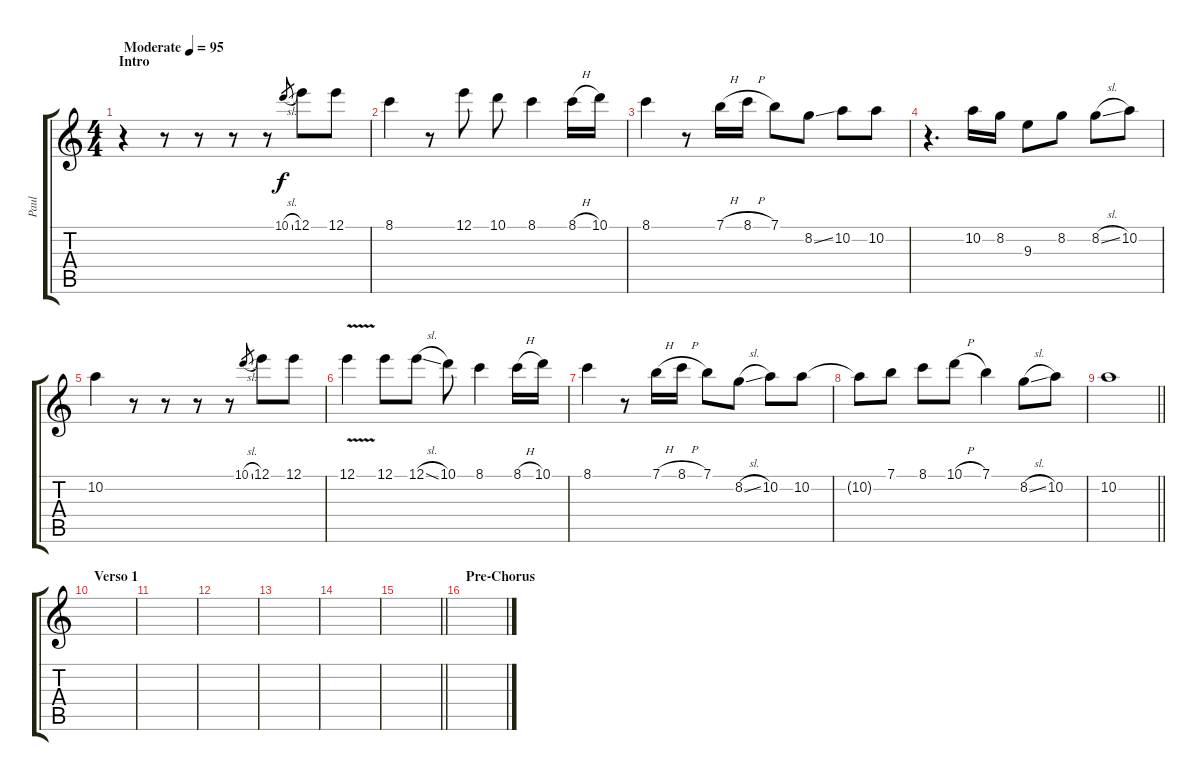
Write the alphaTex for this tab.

\track ("Paul" "Paul") {instrument acousticguitarsteel}
\staff {score tabs}
\tuning (E4 B3 G3 D3 A2 E2) {hide}
\ts (4 4)
\section ("" "Intro")
\tempo (95 "Moderate")
\clef g2
\ks c
r.4{dy f instrument acousticguitarsteel} r.8 r.8 r.8 r.8 10.1{sl}.8{gr} 12.1.8 12.1.8 |
8.1.4 r.8 12.1.8 10.1.8 8.1.4 8.1{h}.16 10.1.16 |
8.1.4 r.8 7.1{h}.16 8.1{h}.16 7.1.8 8.2{ss}.8 10.2.8 10.2.8 |
r.4{d} 10.2.16 8.2.16 9.3.8 8.2.8 8.2{sl}.8 10.2.8 |
10.2.4 r.8 r.8 r.8 r.8 10.1{sl}.8{gr} 12.1.8 12.1.8 |
12.1{v}.4 12.1.8 12.1{sl}.8 10.1.8 8.1.4 8.1{h}.16 10.1.16 |
8.1.4 r.8 7.1{h}.16 8.1{h}.16 7.1.8 8.2{sl}.8 10.2.8 10.2.8 |
10.2{t}.8 7.1.8 8.1.8 10.1{h}.8 7.1.4 8.2{sl}.8 10.2.8 |
\barLineRight lightlight
10.2.1 |
\section ("" "Verso 1")
|
|
|
|
|
\barLineRight lightlight
|
\section ("" "Pre-Chorus")
